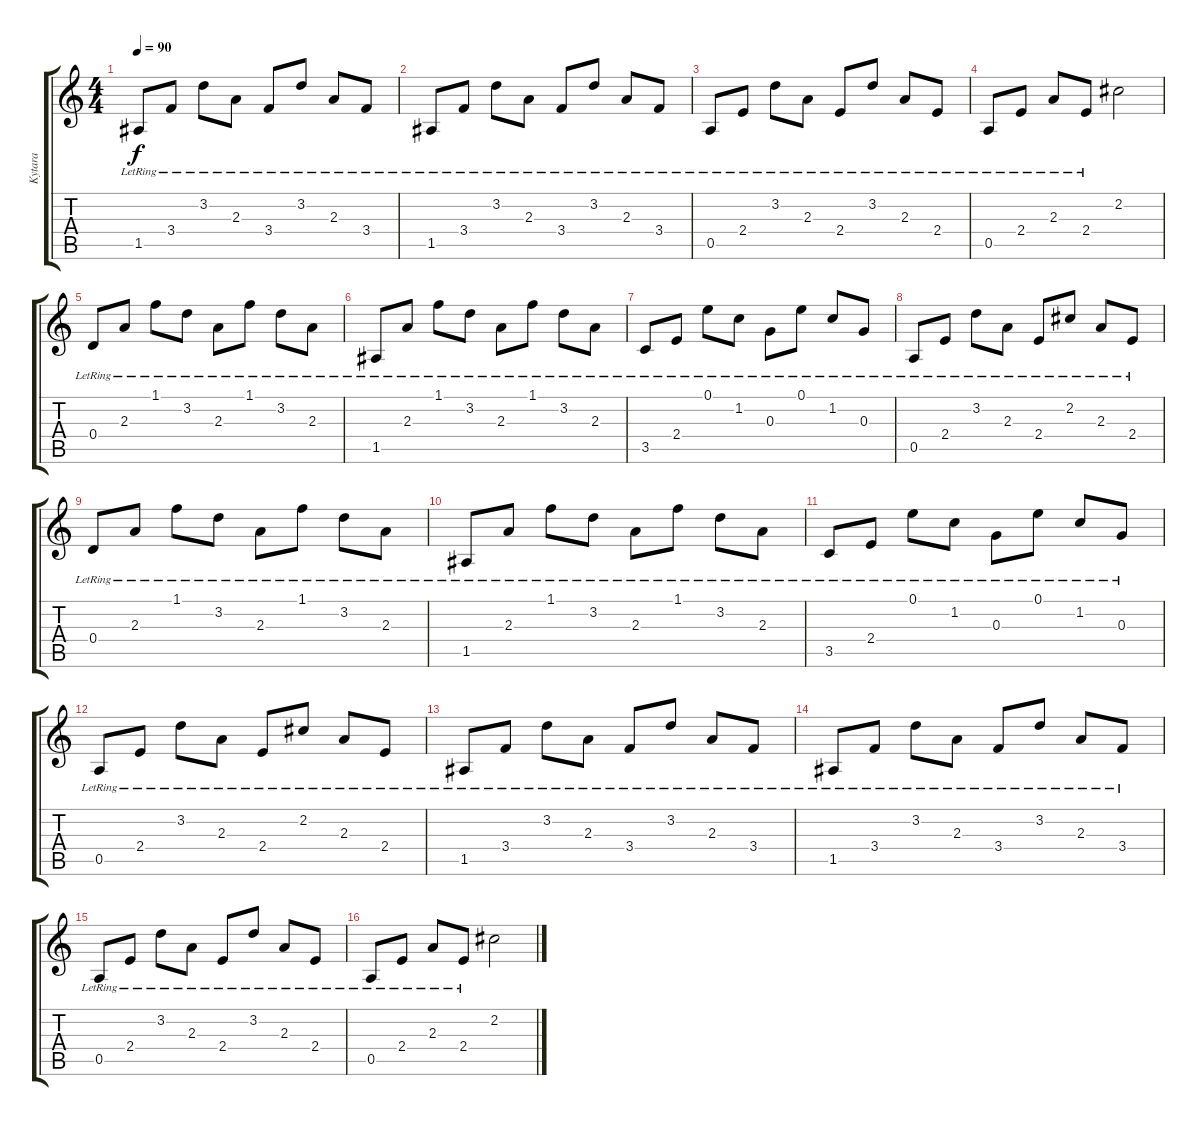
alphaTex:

\track ("Kytara" "Kytara") {instrument acousticguitarsteel}
\staff {score tabs}
\tuning (E4 B3 G3 D3 A2 E2) {hide}
\ts (4 4)
\tempo 90
\clef g2
\ks c
1.5{lr}.8{dy f} 3.4{lr}.8 3.2{lr}.8 2.3{lr}.8 3.4{lr}.8 3.2{lr}.8 2.3{lr}.8 3.4{lr}.8 |
1.5{lr}.8 3.4{lr}.8 3.2{lr}.8 2.3{lr}.8 3.4{lr}.8 3.2{lr}.8 2.3{lr}.8 3.4{lr}.8 |
0.5{lr}.8 2.4{lr}.8 3.2{lr}.8 2.3{lr}.8 2.4{lr}.8 3.2{lr}.8 2.3{lr}.8 2.4{lr}.8 |
0.5{lr}.8 2.4{lr}.8 2.3{lr}.8 2.4{lr}.8 2.2.2 |
0.4{lr}.8 2.3{lr}.8 1.1{lr}.8 3.2{lr}.8 2.3{lr}.8 1.1{lr}.8 3.2{lr}.8 2.3{lr}.8 |
1.5{lr}.8 2.3{lr}.8 1.1{lr}.8 3.2{lr}.8 2.3{lr}.8 1.1{lr}.8 3.2{lr}.8 2.3{lr}.8 |
3.5{lr}.8 2.4{lr}.8 0.1{lr}.8 1.2{lr}.8 0.3{lr}.8 0.1{lr}.8 1.2{lr}.8 0.3{lr}.8 |
0.5{lr}.8 2.4{lr}.8 3.2{lr}.8 2.3{lr}.8 2.4{lr}.8 2.2{lr}.8 2.3{lr}.8 2.4{lr}.8 |
0.4{lr}.8 2.3{lr}.8 1.1{lr}.8 3.2{lr}.8 2.3{lr}.8 1.1{lr}.8 3.2{lr}.8 2.3{lr}.8 |
1.5{lr}.8 2.3{lr}.8 1.1{lr}.8 3.2{lr}.8 2.3{lr}.8 1.1{lr}.8 3.2{lr}.8 2.3{lr}.8 |
3.5{lr}.8 2.4{lr}.8 0.1{lr}.8 1.2{lr}.8 0.3{lr}.8 0.1{lr}.8 1.2{lr}.8 0.3{lr}.8 |
0.5{lr}.8 2.4{lr}.8 3.2{lr}.8 2.3{lr}.8 2.4{lr}.8 2.2{lr}.8 2.3{lr}.8 2.4{lr}.8 |
1.5{lr}.8 3.4{lr}.8 3.2{lr}.8 2.3{lr}.8 3.4{lr}.8 3.2{lr}.8 2.3{lr}.8 3.4{lr}.8 |
1.5{lr}.8 3.4{lr}.8 3.2{lr}.8 2.3{lr}.8 3.4{lr}.8 3.2{lr}.8 2.3{lr}.8 3.4{lr}.8 |
0.5{lr}.8 2.4{lr}.8 3.2{lr}.8 2.3{lr}.8 2.4{lr}.8 3.2{lr}.8 2.3{lr}.8 2.4{lr}.8 |
0.5{lr}.8 2.4{lr}.8 2.3{lr}.8 2.4{lr}.8 2.2.2
